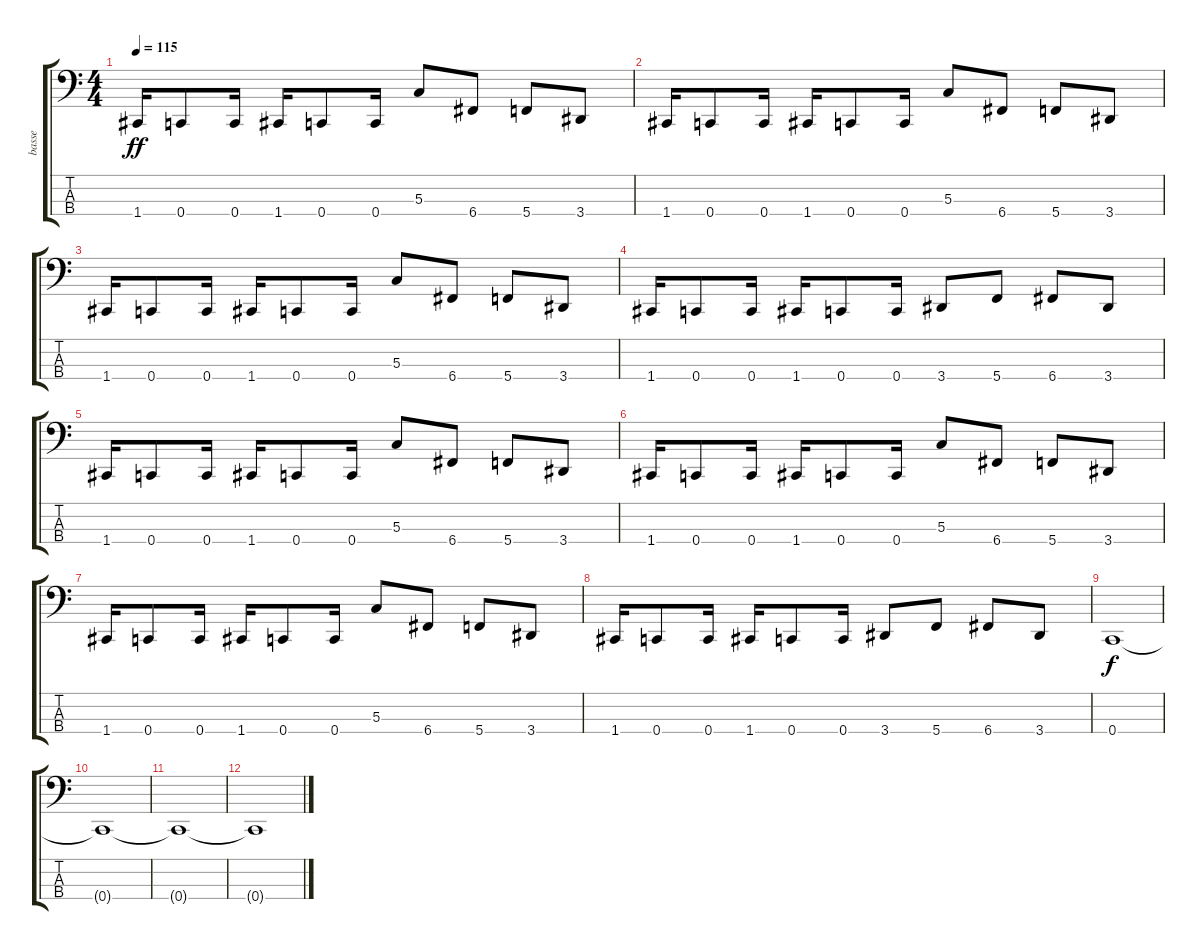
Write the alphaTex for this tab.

\track ("basse" "basse") {instrument electricbassfinger}
\staff {score tabs}
\tuning (F2 C2 G1 C1) {hide}
\ts (4 4)
\tempo 115
\clef f4
\ks c
1.4.16{dy ff} 0.4.8 0.4.16 1.4.16 0.4.8 0.4.16 5.3.8 6.4.8 5.4.8 3.4.8 |
1.4.16 0.4.8 0.4.16 1.4.16 0.4.8 0.4.16 5.3.8 6.4.8 5.4.8 3.4.8 |
1.4.16 0.4.8 0.4.16 1.4.16 0.4.8 0.4.16 5.3.8 6.4.8 5.4.8 3.4.8 |
1.4.16 0.4.8 0.4.16 1.4.16 0.4.8 0.4.16 3.4.8 5.4.8 6.4.8 3.4.8 |
1.4.16 0.4.8 0.4.16 1.4.16 0.4.8 0.4.16 5.3.8 6.4.8 5.4.8 3.4.8 |
1.4.16 0.4.8 0.4.16 1.4.16 0.4.8 0.4.16 5.3.8 6.4.8 5.4.8 3.4.8 |
1.4.16 0.4.8 0.4.16 1.4.16 0.4.8 0.4.16 5.3.8 6.4.8 5.4.8 3.4.8 |
1.4.16 0.4.8 0.4.16 1.4.16 0.4.8 0.4.16 3.4.8 5.4.8 6.4.8 3.4.8 |
0.4.1{dy f} |
0.4{t}.1 |
0.4{t}.1 |
0.4{t}.1
